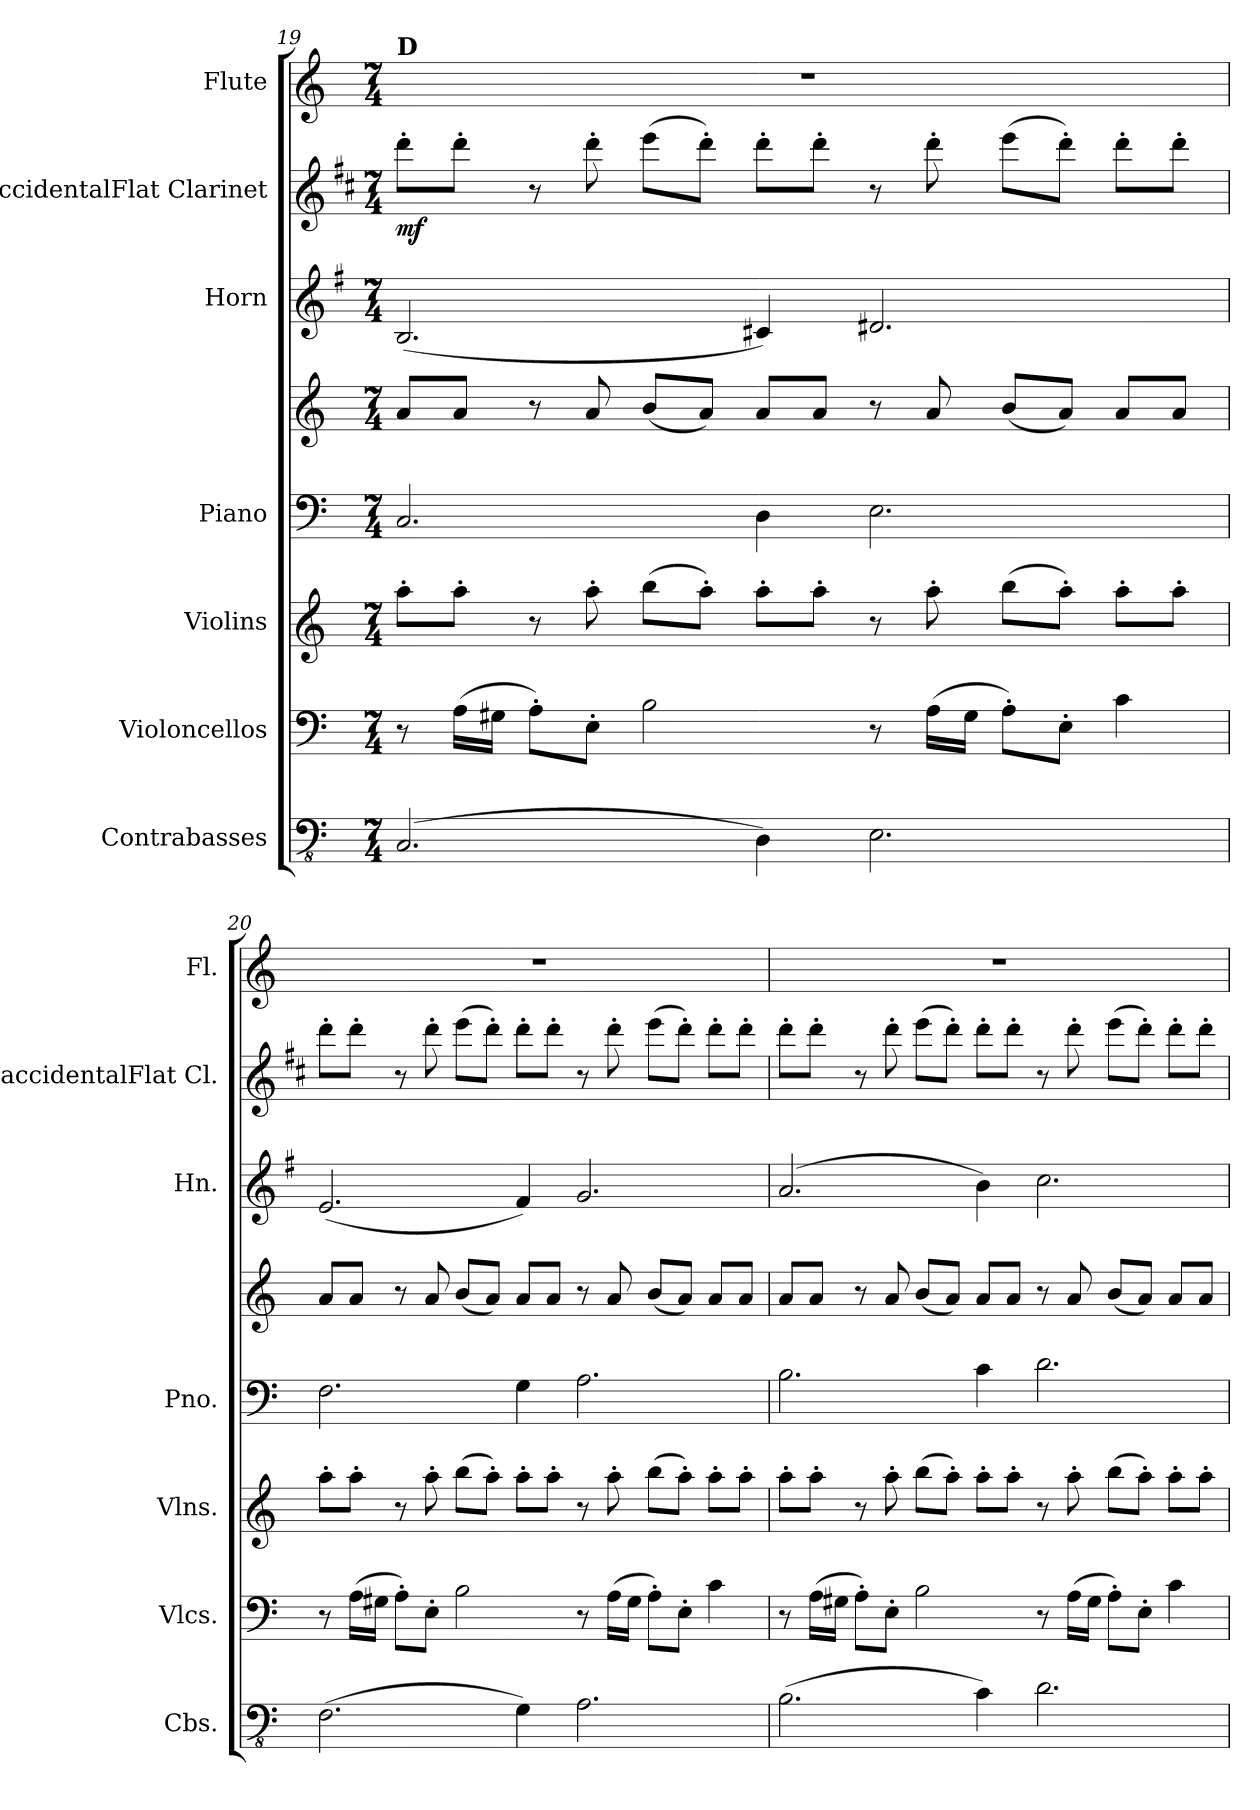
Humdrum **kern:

**kern	**kern	**kern	**kern	**kern	**kern	**kern	**dynam	**kern
*part7	*part6	*part5	*part4	*part4	*part3	*part2	*part2	*part1
*staff8	*staff7	*staff6	*staff5	*staff4	*staff3	*staff2	*staff2	*staff1
*I"Contrabasses	*I"Violoncellos	*I"Violins	*I"Piano	*	*I"Horn	*I"BaccidentalFlat Clarinet	*	*I"Flute
*I'Cbs.	*I'Vlcs.	*I'Vlns.	*I'Pno.	*	*I'Hn.	*I'BaccidentalFlat Cl.	*	*I'Fl.
!!LO:PB:g=z
*clefFv4	*clefF4	*clefG2	*clefF4	*clefG2	*clefG2	*clefG2	*	*clefG2
*	*	*	*	*	*ITrd4c7	*ITrd1c2	*	*
*k[]	*k[]	*k[]	*k[]	*k[]	*k[]	*k[]	*	*k[]
*M7/4	*M7/4	*M7/4	*M7/4	*M7/4	*M7/4	*M7/4	*	*M7/4
=19	=19	=19	=19	=19	=19	=19	=19	=19
!	!	!	!	!	!	!	!	!LO:TX:a:B:t=D
!	!	!	!	!	!	!	!LO:DY:b	!
(2.CC/	8r	8aa'\L	2.C/	8a/L	(2.E/	8ccc'\L	mf	1..r
.	(16A\LL	8aa'\J	.	8a/J	.	8ccc'\J	.	.
.	16G#X\JJ	.	.	.	.	.	.	.
.	8A'\L)	8r	.	8r	.	8r	.	.
.	8E'\J	8aa'\	.	8a/	.	8ccc'\	.	.
.	2B\	(8bb\L	.	(8b/L	.	(8ddd\L	.	.
.	.	8aa'\J)	.	8a/J)	.	8ccc'\J)	.	.
4DD\)	.	8aa'\L	4D\	8a/L	4F#X/)	8ccc'\L	.	.
.	.	8aa'\J	.	8a/J	.	8ccc'\J	.	.
2.EE\	8r	8r	2.E\	8r	2.G#X/	8r	.	.
.	(16A\LL	8aa'\	.	8a/	.	8ccc'\	.	.
.	16G#\JJ	.	.	.	.	.	.	.
.	8A'\L)	(8bb\L	.	(8b/L	.	(8ddd\L	.	.
.	8E'\J	8aa'\J)	.	8a/J)	.	8ccc'\J)	.	.
.	4c\	8aa'\L	.	8a/L	.	8ccc'\L	.	.
.	.	8aa'\J	.	8a/J	.	8ccc'\J	.	.
=20	=20	=20	=20	=20	=20	=20	=20	=20
(2.FF\	8r	8aa'\L	2.F\	8a/L	(2.A/	8ccc'\L	.	1..r
.	(16A\LL	8aa'\J	.	8a/J	.	8ccc'\J	.	.
.	16G#X\JJ	.	.	.	.	.	.	.
.	8A'\L)	8r	.	8r	.	8r	.	.
.	8E'\J	8aa'\	.	8a/	.	8ccc'\	.	.
.	2B\	(8bb\L	.	(8b/L	.	(8ddd\L	.	.
.	.	8aa'\J)	.	8a/J)	.	8ccc'\J)	.	.
4GG\)	.	8aa'\L	4G\	8a/L	4B/)	8ccc'\L	.	.
.	.	8aa'\J	.	8a/J	.	8ccc'\J	.	.
2.AA\	8r	8r	2.A\	8r	2.c/	8r	.	.
.	(16A\LL	8aa'\	.	8a/	.	8ccc'\	.	.
.	16G#\JJ	.	.	.	.	.	.	.
.	8A'\L)	(8bb\L	.	(8b/L	.	(8ddd\L	.	.
.	8E'\J	8aa'\J)	.	8a/J)	.	8ccc'\J)	.	.
.	4c\	8aa'\L	.	8a/L	.	8ccc'\L	.	.
.	.	8aa'\J	.	8a/J	.	8ccc'\J	.	.
!!LO:LB:g=z
=21	=21	=21	=21	=21	=21	=21	=21	=21
(2.BB\	8r	8aa'\L	2.B\	8a/L	(2.d/	8ccc'\L	.	1..r
.	(16A\LL	8aa'\J	.	8a/J	.	8ccc'\J	.	.
.	16G#X\JJ	.	.	.	.	.	.	.
.	8A'\L)	8r	.	8r	.	8r	.	.
.	8E'\J	8aa'\	.	8a/	.	8ccc'\	.	.
.	2B\	(8bb\L	.	(8b/L	.	(8ddd\L	.	.
.	.	8aa'\J)	.	8a/J)	.	8ccc'\J)	.	.
4C\)	.	8aa'\L	4c\	8a/L	4e\)	8ccc'\L	.	.
.	.	8aa'\J	.	8a/J	.	8ccc'\J	.	.
2.D\	8r	8r	2.d\	8r	2.f\	8r	.	.
.	(16A\LL	8aa'\	.	8a/	.	8ccc'\	.	.
.	16G#\JJ	.	.	.	.	.	.	.
.	8A'\L)	(8bb\L	.	(8b/L	.	(8ddd\L	.	.
.	8E'\J	8aa'\J)	.	8a/J)	.	8ccc'\J)	.	.
.	4c\	8aa'\L	.	8a/L	.	8ccc'\L	.	.
.	.	8aa'\J	.	8a/J	.	8ccc'\J	.	.
=	=	=	=	=	=	=	=	=
*-	*-	*-	*-	*-	*-	*-	*-	*-
